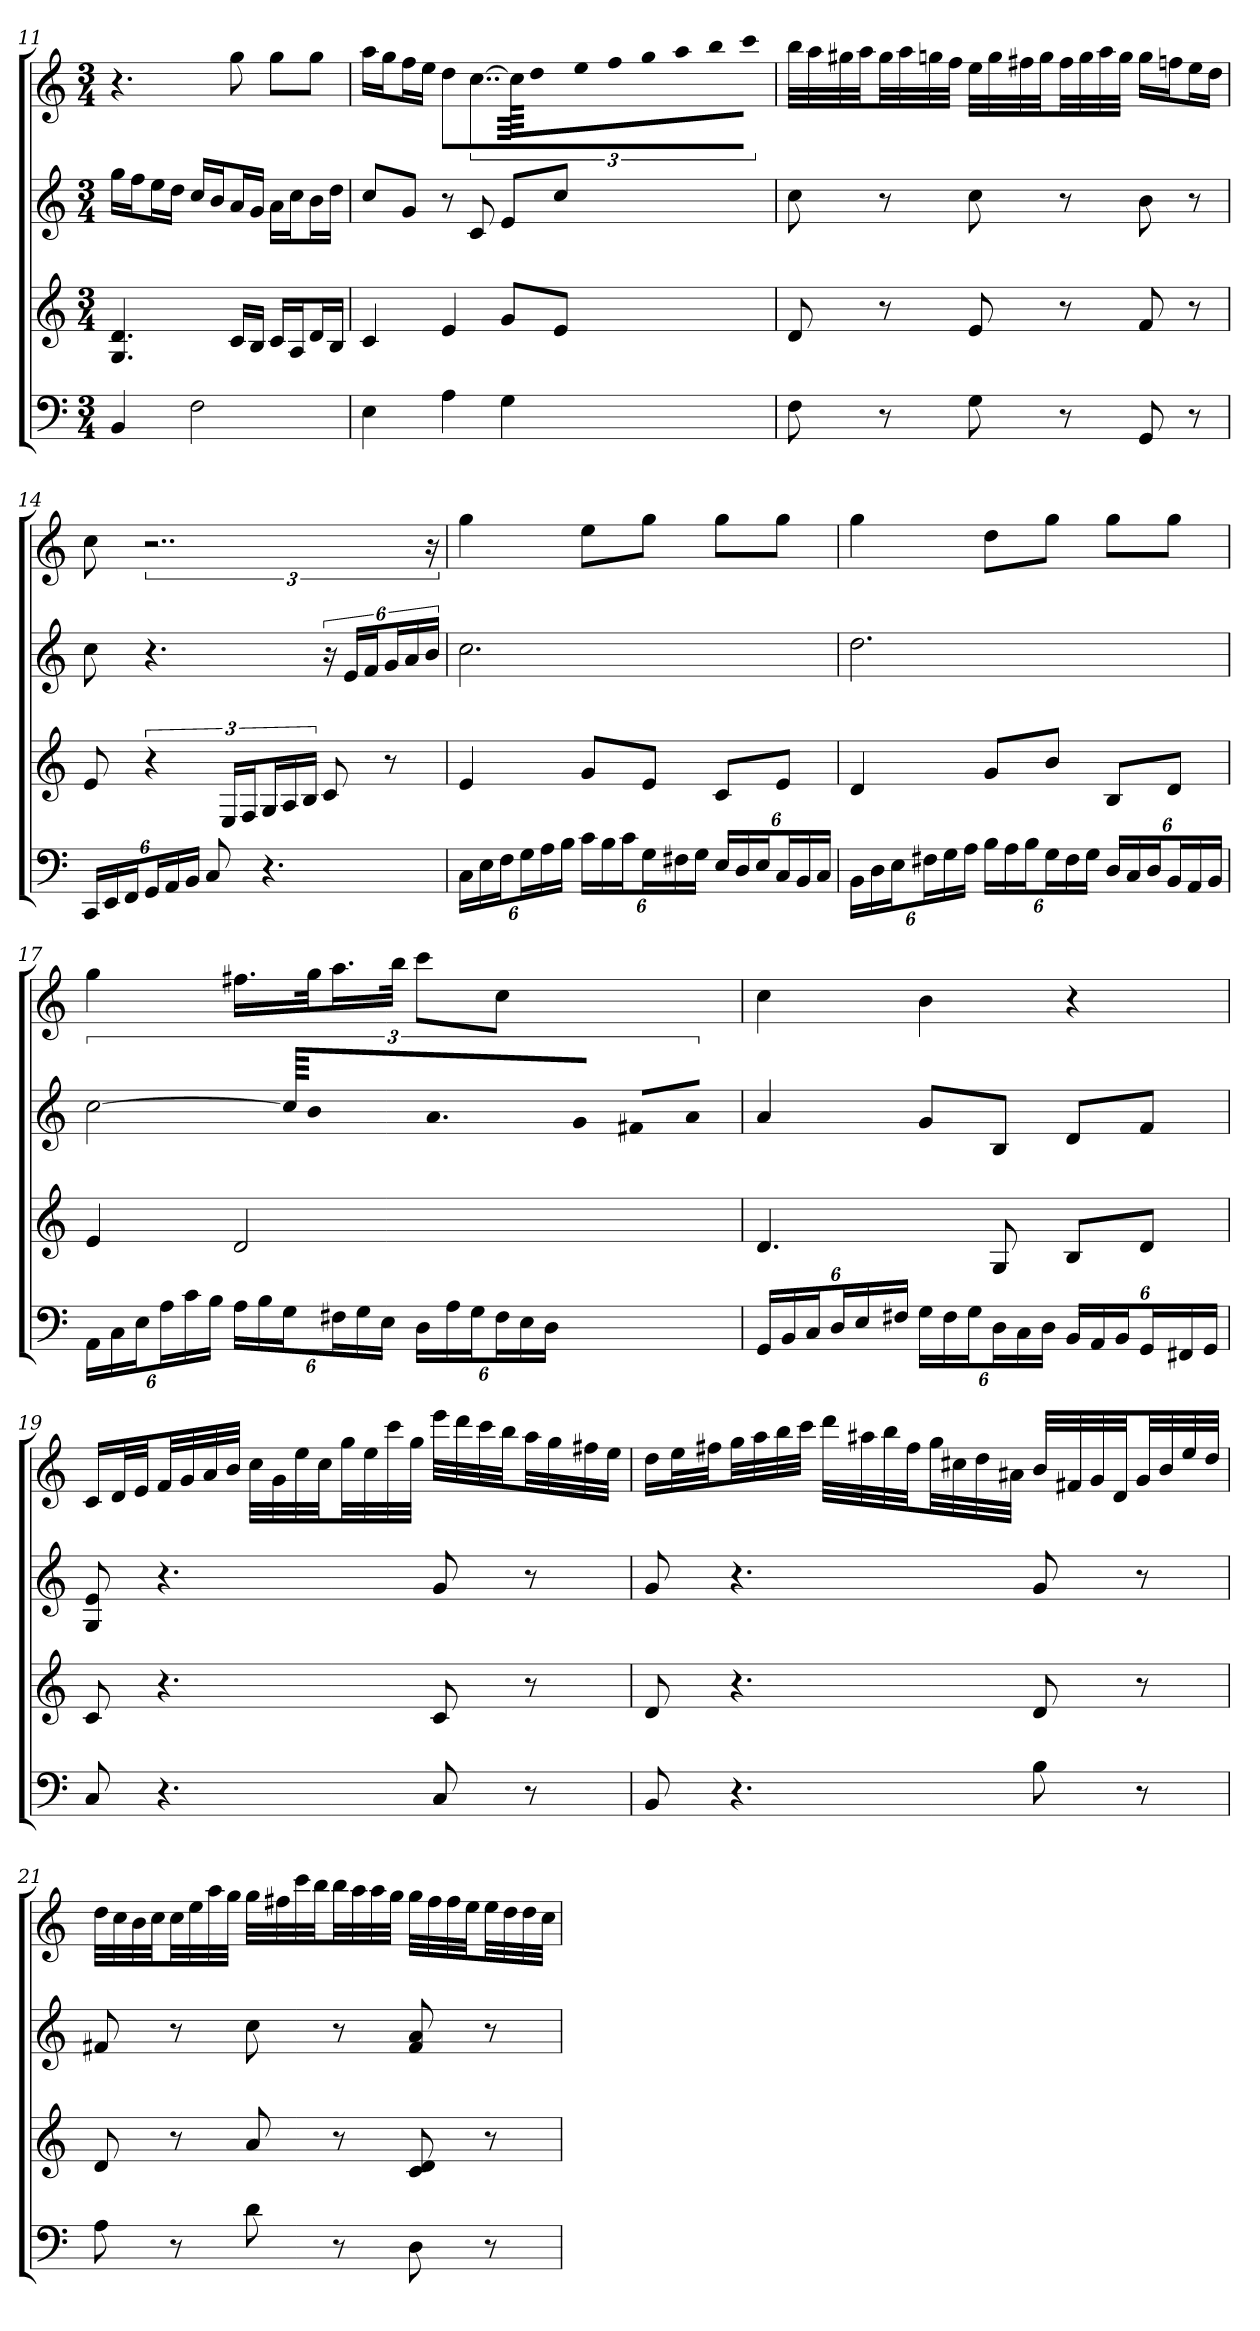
**kern	**kern	**kern	**kern
*part4	*part3	*part2	*part1
*staff4	*staff3	*staff2	*staff1
*k[]	*k[]	*k[]	*k[]
*C:	*C:	*C:	*C:
*M3/4	*M3/4	*M3/4	*M3/4
=11	=11	=11	=11
4BB	4.G 4.d	16ggLL	4.r
.	.	16ffJ	.
.	.	16eeL	.
.	.	16ddJJ	.
2F	.	16ccLL	.
.	.	16bJ	.
.	16cLL	16aL	8gg
.	16BJJ	16gJJ	.
.	16cLL	16aLL	8ggL
.	16AJ	16ccJ	.
.	16dL	16bL	8ggJ
.	16BJJ	16ddJJ	.
=12	=12	=12	=12
4E	4c	8ccL	16aaLL
.	.	.	16ggJ
.	.	8gJ	16ffL
.	.	.	16eeJJ
4A	4e	8r	8ddL
.	.	8c	[12..ccJ
4G	8gL	8eL	.
.	.	.	96ccKLLL]
.	.	.	32dd
.	.	.	32ee
.	.	.	32ffJJ
.	8eJ	8ccJ	32ggLL
.	.	.	32aa
.	.	.	32bb
.	.	.	32cccJJJ
=13	=13	=13	=13
8F	8d	8cc	32bbLLL
.	.	.	32aa
.	.	.	32gg#X
.	.	.	32aaJJ
8r	8r	8r	32gg#LL
.	.	.	32aa
.	.	.	32ggn
.	.	.	32ffJJJ
8G	8e	8cc	32eeLLL
.	.	.	32gg
.	.	.	32ff#X
.	.	.	32ggJJ
8r	8r	8r	32ff#LL
.	.	.	32gg
.	.	.	32aa
.	.	.	32ggJJJ
8GG	8f	8b	16ggLL
.	.	.	16ffnJ
8r	8r	8r	16eeL
.	.	.	16ddJJ
=14	=14	=14	=14
24CCLL	8e	8cc	8cc
24EE	.	.	.
24FFJ	.	.	.
24GGL	6r	4.r	3..r
24AA	.	.	.
24BBJJ	.	.	.
8C	.	.	.
.	24ELL	.	.
.	24FJ	.	.
4.r	24GL	.	.
.	24A	.	.
.	24BJJ	.	.
.	8c	24r	.
.	.	24eLL	.
.	.	24fJ	.
.	8r	24gL	.
.	.	24a	.
.	.	24bJJ	24r
=15	=15	=15	=15
24CLL	4e	2.cc	4gg
24E	.	.	.
24FJ	.	.	.
24GL	.	.	.
24A	.	.	.
24BJJ	.	.	.
24cLL	8gL	.	8eeL
24B	.	.	.
24cJ	.	.	.
24GL	8eJ	.	8ggJ
24F#X	.	.	.
24GJJ	.	.	.
24ELL	8cL	.	8ggL
24D	.	.	.
24EJ	.	.	.
24CL	8eJ	.	8ggJ
24BB	.	.	.
24CJJ	.	.	.
=16	=16	=16	=16
24BBLL	4d	2.dd	4gg
24D	.	.	.
24EJ	.	.	.
24F#XL	.	.	.
24G	.	.	.
24AJJ	.	.	.
24BLL	8gL	.	8ddL
24A	.	.	.
24BJ	.	.	.
24GL	8bJ	.	8ggJ
24F#	.	.	.
24GJJ	.	.	.
24DLL	8BL	.	8ggL
24C	.	.	.
24DJ	.	.	.
24BBL	8dJ	.	8ggJ
24AA	.	.	.
24BBJJ	.	.	.
=17	=17	=17	=17
24AALL	4e	[3cc	4gg
24C	.	.	.
24EJ	.	.	.
24AL	.	.	.
24c	.	.	.
24BJJ	.	.	.
24ALL	2d	.	16.ff#XLL
24B	.	.	.
24GJ	.	96ccKLLL]	.
.	.	32bJJ	32ggJk
24F#XL	.	16.aL	16.aaL
24G	.	.	.
24EJJ	.	.	.
.	.	32gJJk	32bbJJk
24DLL	.	8f#XL	8cccL
24A	.	.	.
24GJ	.	.	.
24F#L	.	8aJ	8ccJ
24E	.	.	.
24DJJ	.	.	.
=18	=18	=18	=18
24GGLL	4.d	4a	4cc
24BB	.	.	.
24CJ	.	.	.
24DL	.	.	.
24E	.	.	.
24F#XJJ	.	.	.
24GLL	.	8gL	4b
24F#	.	.	.
24GJ	.	.	.
24DL	8G	8BJ	.
24C	.	.	.
24DJJ	.	.	.
24BBLL	8BL	8dL	4r
24AA	.	.	.
24BBJ	.	.	.
24GGL	8dJ	8fJ	.
24FF#X	.	.	.
24GGJJ	.	.	.
=19	=19	=19	=19
8C	8c	8G 8e	16cLL
.	.	.	32dL
.	.	.	32eJJ
4.r	4.r	4.r	32fLL
.	.	.	32g
.	.	.	32a
.	.	.	32bJJJ
.	.	.	32ccLLL
.	.	.	32g
.	.	.	32ee
.	.	.	32ccJJ
.	.	.	32ggLL
.	.	.	32ee
.	.	.	32ccc
.	.	.	32ggJJJ
8C	8c	8g	32eeeLLL
.	.	.	32ddd
.	.	.	32ccc
.	.	.	32bbJJ
8r	8r	8r	32aaLL
.	.	.	32gg
.	.	.	32ff#X
.	.	.	32eeJJJ
=20	=20	=20	=20
8BB	8d	8g	16ddLL
.	.	.	32eeL
.	.	.	32ff#XJJ
4.r	4.r	4.r	32ggLL
.	.	.	32aa
.	.	.	32bb
.	.	.	32cccJJJ
.	.	.	32dddLLL
.	.	.	32aa#X
.	.	.	32bb
.	.	.	32ff#JJ
.	.	.	32ggLL
.	.	.	32cc#X
.	.	.	32dd
.	.	.	32a#XJJJ
8B	8d	8g	32bLLL
.	.	.	32f#X
.	.	.	32g
.	.	.	32dJJ
8r	8r	8r	32gLL
.	.	.	32b
.	.	.	32ee
.	.	.	32ddJJJ
=21	=21	=21	=21
8A	8d	8f#X	32ddLLL
.	.	.	32cc
.	.	.	32b
.	.	.	32ccJJ
8r	8r	8r	32ccLL
.	.	.	32ee
.	.	.	32aa
.	.	.	32ggJJJ
8d	8a	8cc	32ggLLL
.	.	.	32ff#X
.	.	.	32ccc
.	.	.	32bbJJ
8r	8r	8r	32bbLL
.	.	.	32aa
.	.	.	32aa
.	.	.	32ggJJJ
8D	8c 8d	8f# 8a	32ggLLL
.	.	.	32ff#
.	.	.	32ff#
.	.	.	32eeJJ
8r	8r	8r	32eeLL
.	.	.	32dd
.	.	.	32dd
.	.	.	32ccJJJ
=	=	=	=
*-	*-	*-	*-
